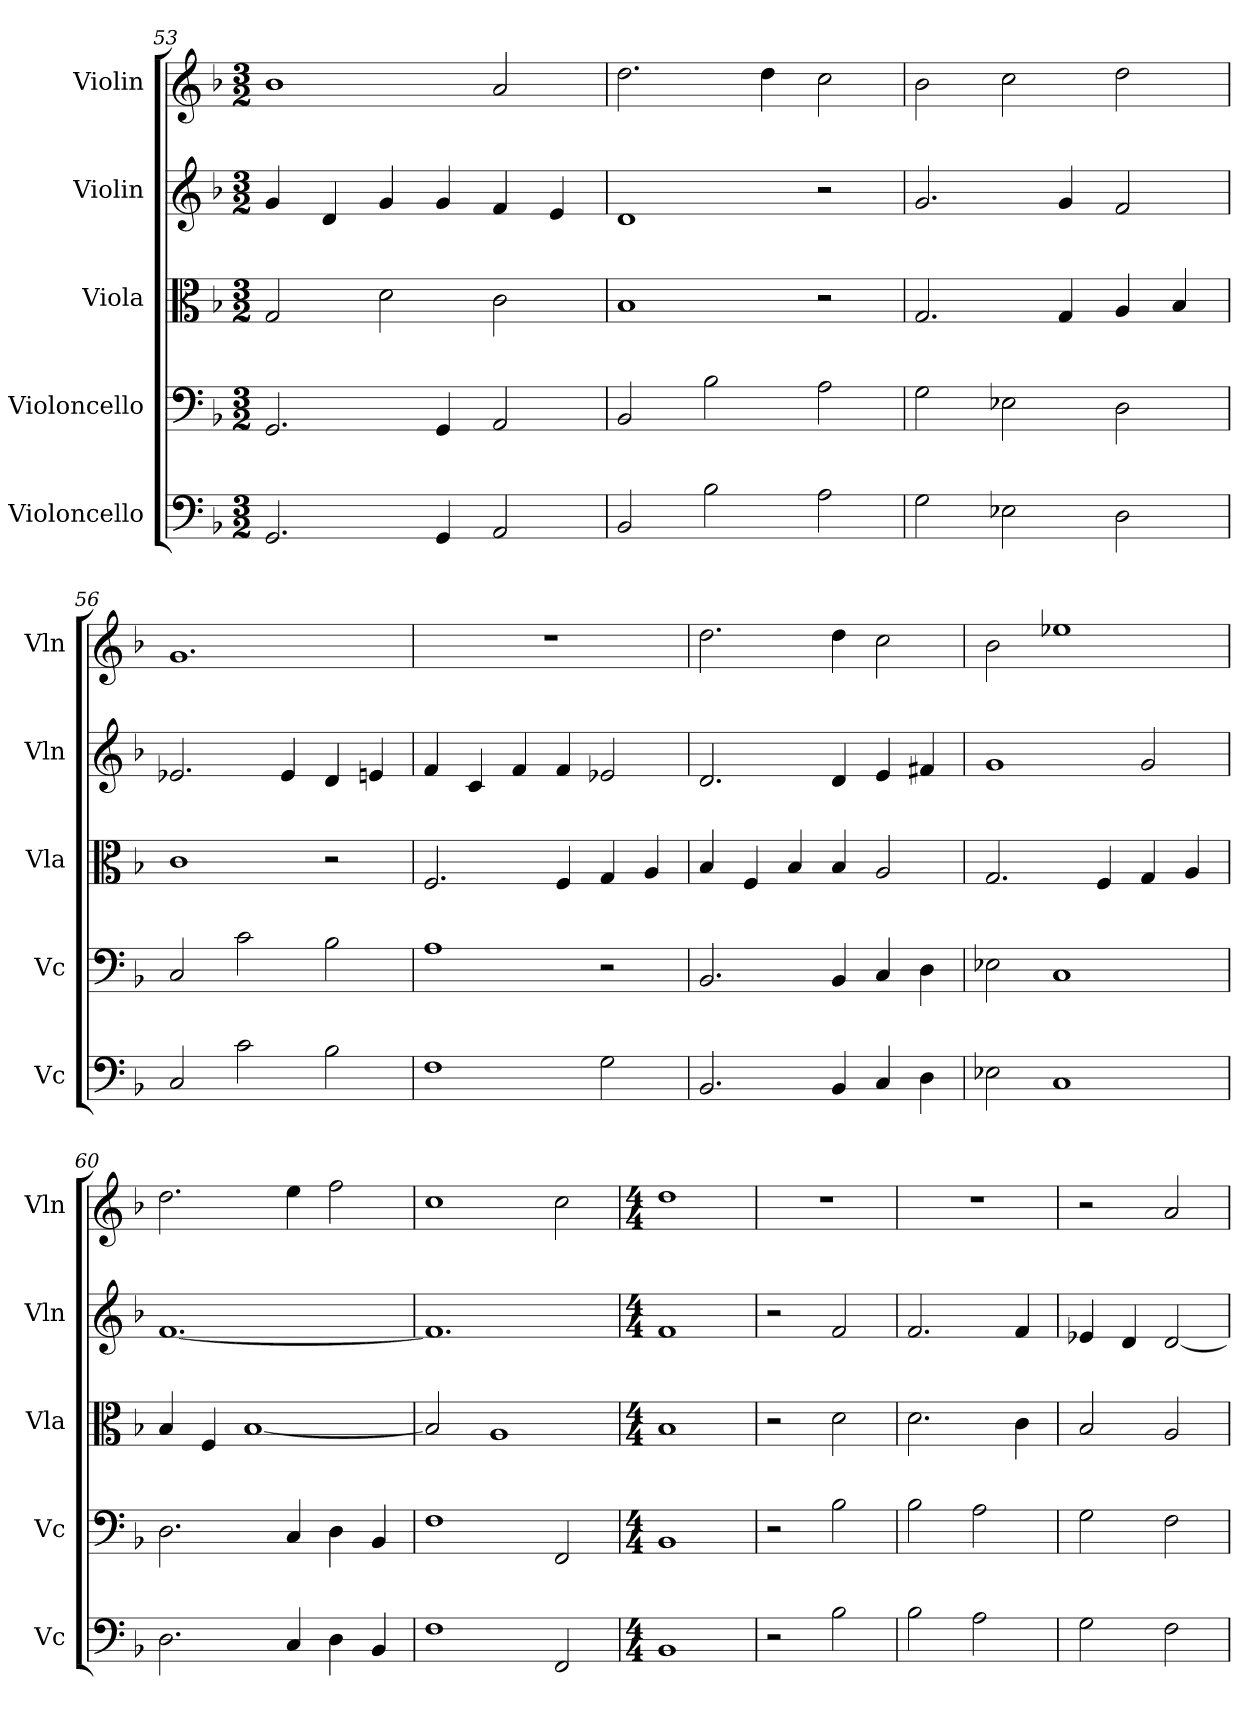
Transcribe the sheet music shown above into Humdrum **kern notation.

**kern	**kern	**kern	**kern	**kern
*part5	*part4	*part3	*part2	*part1
*staff5	*staff4	*staff3	*staff2	*staff1
*I"Violoncello	*I"Violoncello	*I"Viola	*I"Violin	*I"Violin
*I'Vc	*I'Vc	*I'Vla	*I'Vln	*I'Vln
*clefF4	*clefF4	*clefC3	*clefG2	*clefG2
*k[b-]	*k[b-]	*k[b-]	*k[b-]	*k[b-]
*M3/2	*M3/2	*M3/2	*M3/2	*M3/2
=53	=53	=53	=53	=53
2.GG/	2.GG/	2G/	4g/	1b-
.	.	.	4d/	.
.	.	2d\	4g/	.
4GG/	4GG/	.	4g/	.
2AA/	2AA/	2c\	4f/	2a/
.	.	.	4e/	.
=54	=54	=54	=54	=54
2BB-/	2BB-/	1B-	1d	2.dd\
2B-\	2B-\	.	.	.
.	.	.	.	4dd\
2A\	2A\	2r	2r	2cc\
=55	=55	=55	=55	=55
2G\	2G\	2.G/	2.g/	2b-\
2E-X\	2E-X\	.	.	2cc\
.	.	4G/	4g/	.
2D\	2D\	4A/	2f/	2dd\
.	.	4B-/	.	.
=56	=56	=56	=56	=56
2C/	2C/	1c	2.e-X/	1.g
2c\	2c\	.	.	.
.	.	.	4e-/	.
2B-\	2B-\	2r	4d/	.
.	.	.	4en/	.
=57	=57	=57	=57	=57
1F	1A	2.F/	4f/	1.r
.	.	.	4c/	.
.	.	.	4f/	.
.	.	4F/	4f/	.
2G\	2r	4G/	2e-X/	.
.	.	4A/	.	.
=58	=58	=58	=58	=58
2.BB-/	2.BB-/	4B-/	2.d/	2.dd\
.	.	4F/	.	.
.	.	4B-/	.	.
4BB-/	4BB-/	4B-/	4d/	4dd\
4C/	4C/	2A/	4e/	2cc\
4D\	4D\	.	4f#X/	.
=59	=59	=59	=59	=59
2E-X\	2E-X\	2.G/	1g	2b-\
1C	1C	.	.	1ee-X
.	.	4F/	.	.
.	.	4G/	2g/	.
.	.	4A/	.	.
=60	=60	=60	=60	=60
2.D\	2.D\	4B-/	[1.f	2.dd\
.	.	4F/	.	.
.	.	[1B-	.	.
4C/	4C/	.	.	4ee\
4D\	4D\	.	.	2ff\
4BB-/	4BB-/	.	.	.
=61	=61	=61	=61	=61
1F	1F	2B-/]	1.f]	1cc
.	.	1A	.	.
2FF/	2FF/	.	.	2cc\
=62	=62	=62	=62	=62
*M4/4	*M4/4	*M4/4	*M4/4	*M4/4
1BB-	1BB-	1B-	1f	1dd
=63	=63	=63	=63	=63
2r	2r	2r	2r	1r
2B-\	2B-\	2d\	2f/	.
=64	=64	=64	=64	=64
2B-\	2B-\	2.d\	2.f/	1r
2A\	2A\	.	.	.
.	.	4c\	4f/	.
=65	=65	=65	=65	=65
2G\	2G\	2B-/	4e-X/	2r
.	.	.	4d/	.
2F\	2F\	2A/	[2d/	2a/
=	=	=	=	=
*-	*-	*-	*-	*-
